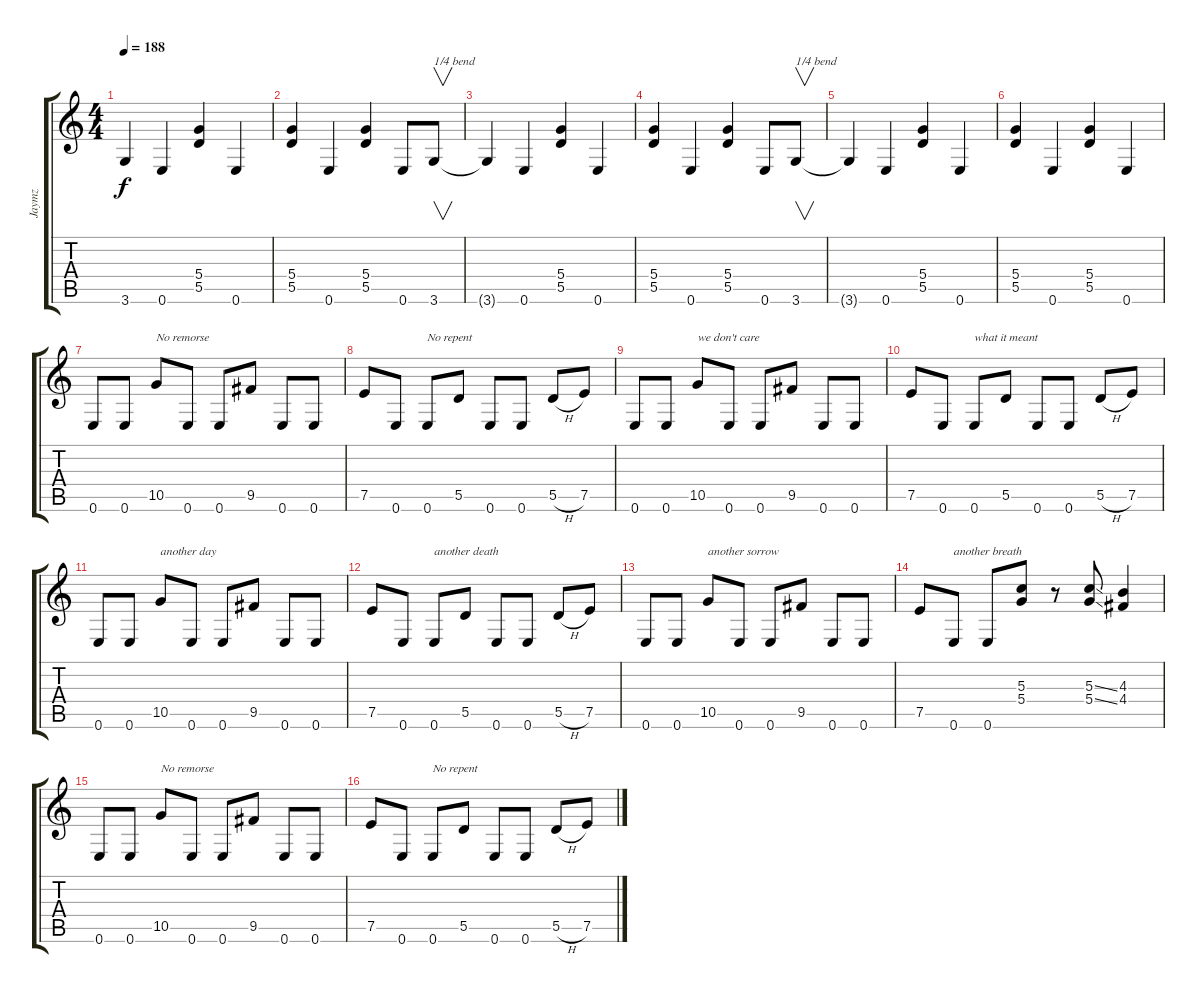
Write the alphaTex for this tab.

\track ("Jaymz" "Jaymz") {instrument distortionguitar}
\staff {score tabs}
\tuning (E4 B3 G3 D3 A2 E2) {hide}
\ts (4 4)
\tempo 188
\clef g2
\ks c
3.6{t}.4{dy f} 0.6.4 (5.4 5.5).4 0.6.4 |
(5.4 5.5).4 0.6.4 (5.4 5.5).4 0.6.8 3.6.8{v txt "1/4 bend"} |
3.6{t}.4 0.6.4 (5.4 5.5).4 0.6.4 |
(5.4 5.5).4 0.6.4 (5.4 5.5).4 0.6.8 3.6.8{v txt "1/4 bend"} |
3.6{t}.4 0.6.4 (5.4 5.5).4 0.6.4 |
(5.4 5.5).4 0.6.4 (5.4 5.5).4 0.6.4 |
0.6.8 0.6.8 10.5.8{txt "No remorse"} 0.6.8 0.6.8 9.5.8 0.6.8 0.6.8 |
7.5.8 0.6.8 0.6.8{txt "No repent"} 5.5.8 0.6.8 0.6.8 5.5{h}.8 7.5.8 |
0.6.8 0.6.8 10.5.8{txt "we don't care"} 0.6.8 0.6.8 9.5.8 0.6.8 0.6.8 |
7.5.8 0.6.8 0.6.8{txt "what it meant"} 5.5.8 0.6.8 0.6.8 5.5{h}.8 7.5.8 |
0.6.8 0.6.8 10.5.8{txt "another day"} 0.6.8 0.6.8 9.5.8 0.6.8 0.6.8 |
7.5.8 0.6.8 0.6.8{txt "another death"} 5.5.8 0.6.8 0.6.8 5.5{h}.8 7.5.8 |
0.6.8 0.6.8 10.5.8{txt "another sorrow"} 0.6.8 0.6.8 9.5.8 0.6.8 0.6.8 |
7.5.8 0.6.8{txt "another breath"} 0.6.8 (5.3 5.4).8 r.8 (5.3{ss} 5.4{ss}).8 (4.3 4.4).4 |
0.6.8 0.6.8 10.5.8{txt "No remorse"} 0.6.8 0.6.8 9.5.8 0.6.8 0.6.8 |
7.5.8 0.6.8 0.6.8{txt "No repent"} 5.5.8 0.6.8 0.6.8 5.5{h}.8 7.5.8
